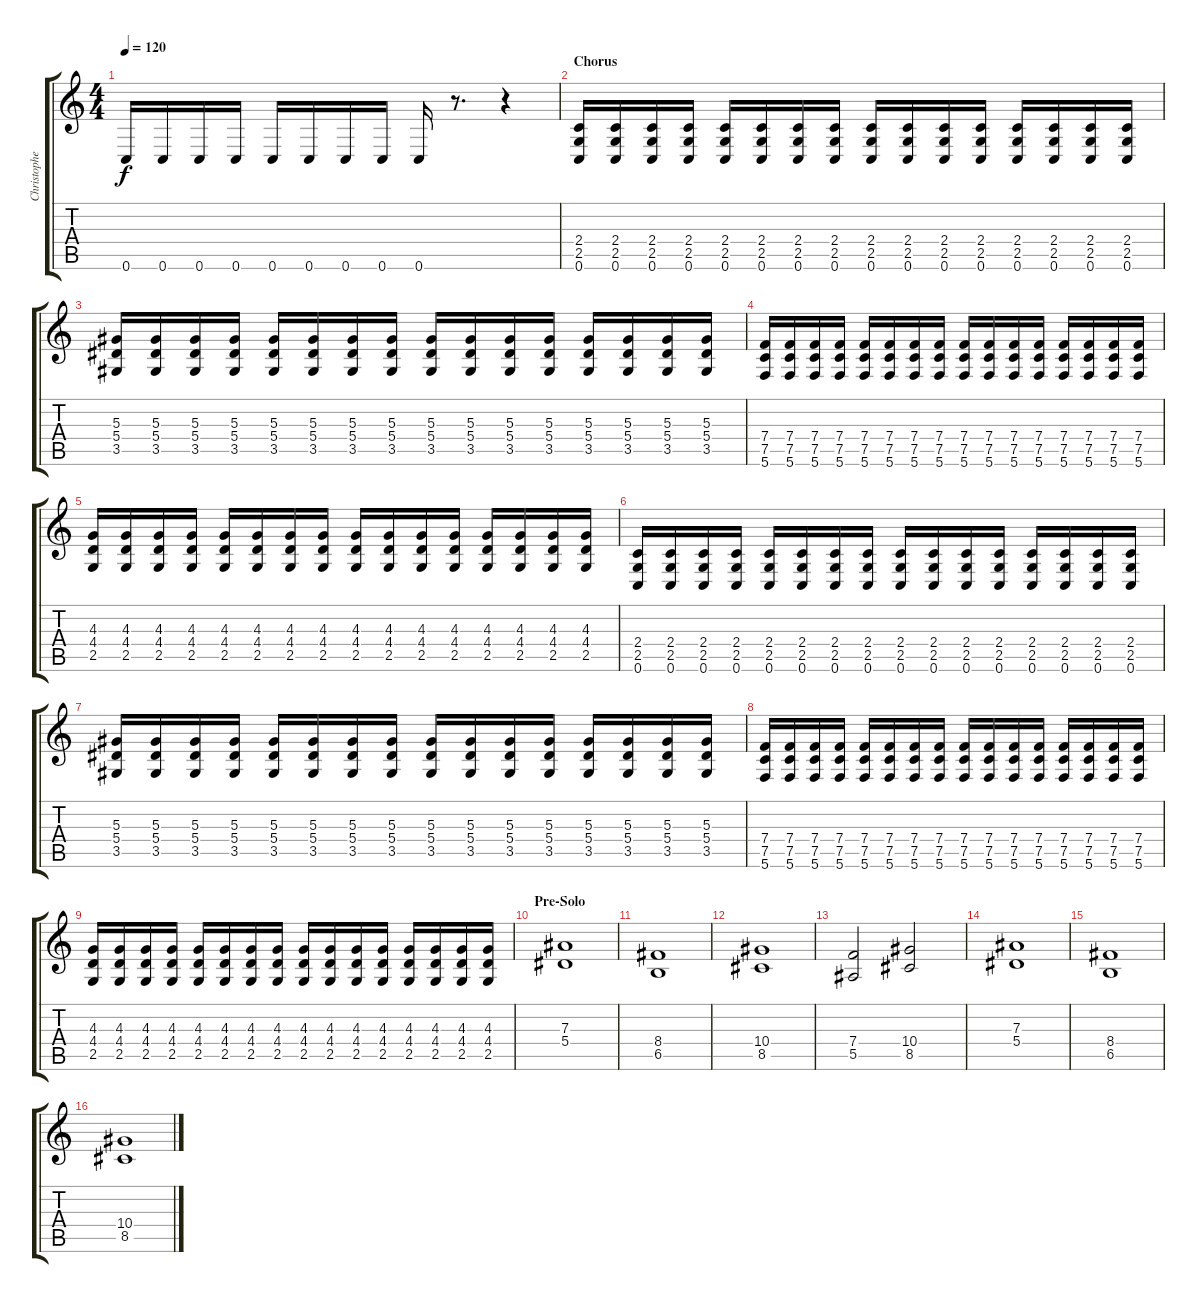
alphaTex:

\track ("Christopher - Guitar" "Christophe") {instrument distortionguitar}
\staff {score tabs}
\tuning (C4 G3 Eb3 Bb2 F2 C2) {hide}
\ts (4 4)
\tempo 120
\clef g2
\ks c
0.6.16{dy f} 0.6.16 0.6.16 0.6.16 0.6.16 0.6.16 0.6.16 0.6.16 0.6.16 r.8{d} r.4 |
\section ("" "Chorus")
(2.4 2.5 0.6).16 (2.4 2.5 0.6).16 (2.4 2.5 0.6).16 (2.4 2.5 0.6).16 (2.4 2.5 0.6).16 (2.4 2.5 0.6).16 (2.4 2.5 0.6).16 (2.4 2.5 0.6).16 (2.4 2.5 0.6).16 (2.4 2.5 0.6).16 (2.4 2.5 0.6).16 (2.4 2.5 0.6).16 (2.4 2.5 0.6).16 (2.4 2.5 0.6).16 (2.4 2.5 0.6).16 (2.4 2.5 0.6).16 |
(5.3 5.4 3.5).16 (5.3 5.4 3.5).16 (5.3 5.4 3.5).16 (5.3 5.4 3.5).16 (5.3 5.4 3.5).16 (5.3 5.4 3.5).16 (5.3 5.4 3.5).16 (5.3 5.4 3.5).16 (5.3 5.4 3.5).16 (5.3 5.4 3.5).16 (5.3 5.4 3.5).16 (5.3 5.4 3.5).16 (5.3 5.4 3.5).16 (5.3 5.4 3.5).16 (5.3 5.4 3.5).16 (5.3 5.4 3.5).16 |
(7.4 7.5 5.6).16 (7.4 7.5 5.6).16 (7.4 7.5 5.6).16 (7.4 7.5 5.6).16 (7.4 7.5 5.6).16 (7.4 7.5 5.6).16 (7.4 7.5 5.6).16 (7.4 7.5 5.6).16 (7.4 7.5 5.6).16 (7.4 7.5 5.6).16 (7.4 7.5 5.6).16 (7.4 7.5 5.6).16 (7.4 7.5 5.6).16 (7.4 7.5 5.6).16 (7.4 7.5 5.6).16 (7.4 7.5 5.6).16 |
(4.3 4.4 2.5).16 (4.3 4.4 2.5).16 (4.3 4.4 2.5).16 (4.3 4.4 2.5).16 (4.3 4.4 2.5).16 (4.3 4.4 2.5).16 (4.3 4.4 2.5).16 (4.3 4.4 2.5).16 (4.3 4.4 2.5).16 (4.3 4.4 2.5).16 (4.3 4.4 2.5).16 (4.3 4.4 2.5).16 (4.3 4.4 2.5).16 (4.3 4.4 2.5).16 (4.3 4.4 2.5).16 (4.3 4.4 2.5).16 |
(2.4 2.5 0.6).16 (2.4 2.5 0.6).16 (2.4 2.5 0.6).16 (2.4 2.5 0.6).16 (2.4 2.5 0.6).16 (2.4 2.5 0.6).16 (2.4 2.5 0.6).16 (2.4 2.5 0.6).16 (2.4 2.5 0.6).16 (2.4 2.5 0.6).16 (2.4 2.5 0.6).16 (2.4 2.5 0.6).16 (2.4 2.5 0.6).16 (2.4 2.5 0.6).16 (2.4 2.5 0.6).16 (2.4 2.5 0.6).16 |
(5.3 5.4 3.5).16 (5.3 5.4 3.5).16 (5.3 5.4 3.5).16 (5.3 5.4 3.5).16 (5.3 5.4 3.5).16 (5.3 5.4 3.5).16 (5.3 5.4 3.5).16 (5.3 5.4 3.5).16 (5.3 5.4 3.5).16 (5.3 5.4 3.5).16 (5.3 5.4 3.5).16 (5.3 5.4 3.5).16 (5.3 5.4 3.5).16 (5.3 5.4 3.5).16 (5.3 5.4 3.5).16 (5.3 5.4 3.5).16 |
(7.4 7.5 5.6).16 (7.4 7.5 5.6).16 (7.4 7.5 5.6).16 (7.4 7.5 5.6).16 (7.4 7.5 5.6).16 (7.4 7.5 5.6).16 (7.4 7.5 5.6).16 (7.4 7.5 5.6).16 (7.4 7.5 5.6).16 (7.4 7.5 5.6).16 (7.4 7.5 5.6).16 (7.4 7.5 5.6).16 (7.4 7.5 5.6).16 (7.4 7.5 5.6).16 (7.4 7.5 5.6).16 (7.4 7.5 5.6).16 |
(4.3 4.4 2.5).16 (4.3 4.4 2.5).16 (4.3 4.4 2.5).16 (4.3 4.4 2.5).16 (4.3 4.4 2.5).16 (4.3 4.4 2.5).16 (4.3 4.4 2.5).16 (4.3 4.4 2.5).16 (4.3 4.4 2.5).16 (4.3 4.4 2.5).16 (4.3 4.4 2.5).16 (4.3 4.4 2.5).16 (4.3 4.4 2.5).16 (4.3 4.4 2.5).16 (4.3 4.4 2.5).16 (4.3 4.4 2.5).16 |
\section ("" "Pre-Solo")
(7.3 5.4).1{balance 11} |
(8.4 6.5).1 |
(10.4 8.5).1 |
(7.4 5.5).2 (10.4 8.5).2 |
(7.3 5.4).1{balance 11} |
(8.4 6.5).1 |
(10.4 8.5).1
